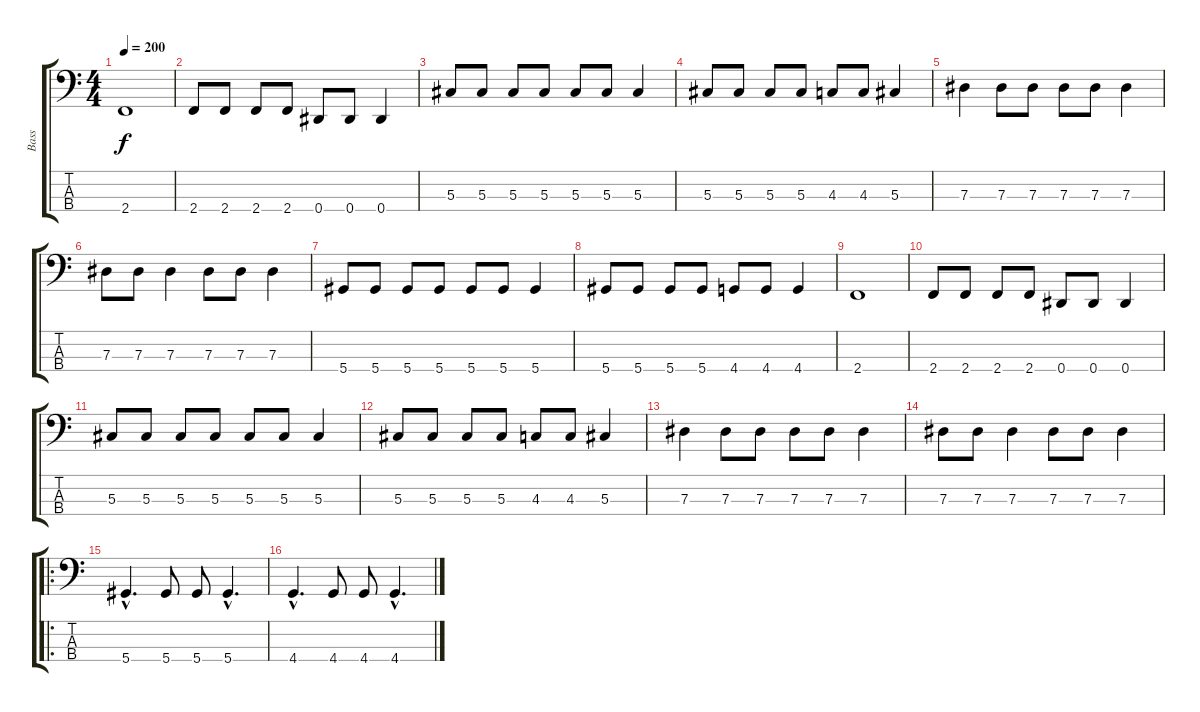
\track ("Bass" "Bass") {instrument electricbasspick}
\staff {score tabs}
\tuning (Gb2 Db2 Ab1 Eb1) {hide}
\ts (4 4)
\tempo 200
\clef f4
\ks c
2.4.1{dy f} |
2.4.8 2.4.8 2.4.8 2.4.8 0.4.8 0.4.8 0.4.4 |
5.3.8 5.3.8 5.3.8 5.3.8 5.3.8 5.3.8 5.3.4 |
5.3.8 5.3.8 5.3.8 5.3.8 4.3.8 4.3.8 5.3.4 |
7.3.4 7.3.8 7.3.8 7.3.8 7.3.8 7.3.4 |
7.3.8 7.3.8 7.3.4 7.3.8 7.3.8 7.3.4 |
5.4.8 5.4.8 5.4.8 5.4.8 5.4.8 5.4.8 5.4.4 |
5.4.8 5.4.8 5.4.8 5.4.8 4.4.8 4.4.8 4.4.4 |
2.4.1 |
2.4.8 2.4.8 2.4.8 2.4.8 0.4.8 0.4.8 0.4.4 |
5.3.8 5.3.8 5.3.8 5.3.8 5.3.8 5.3.8 5.3.4 |
5.3.8 5.3.8 5.3.8 5.3.8 4.3.8 4.3.8 5.3.4 |
7.3.4 7.3.8 7.3.8 7.3.8 7.3.8 7.3.4 |
7.3.8 7.3.8 7.3.4 7.3.8 7.3.8 7.3.4 |
\ro
5.4{hac}.4{d} 5.4.8 5.4.8 5.4{hac}.4{d} |
4.4{hac}.4{d} 4.4.8 4.4.8 4.4{hac}.4{d}
